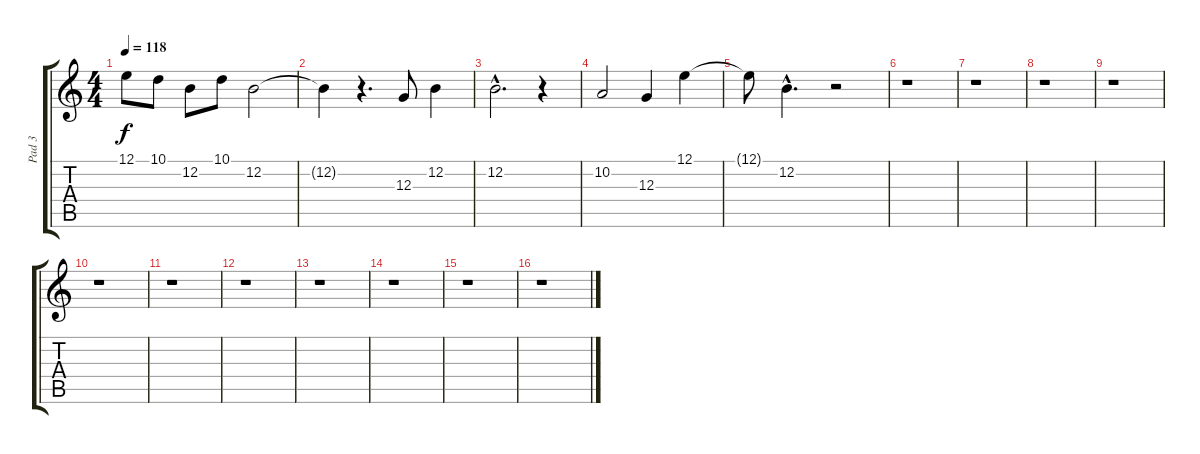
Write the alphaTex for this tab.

\track ("Pad 3" "Pad 3") {instrument pad3polysynth}
\staff {score tabs}
\tuning (E4 B3 G3 D3 A2 E2) {hide}
\ts (4 4)
\tempo 118
\clef g2
\ks c
12.1.8{dy f} 10.1.8 12.2.8 10.1.8 12.2.2 |
12.2{t}.4 r.4{d} 12.3.8 12.2.4 |
12.2{hac}.2{d} r.4 |
10.2.2 12.3.4 12.1.4 |
12.1{t}.8 12.2{hac}.4{d} r.2 |
r.1 |
r.1 |
r.1 |
r.1 |
r.1 |
r.1 |
r.1 |
r.1 |
r.1 |
r.1 |
r.1
